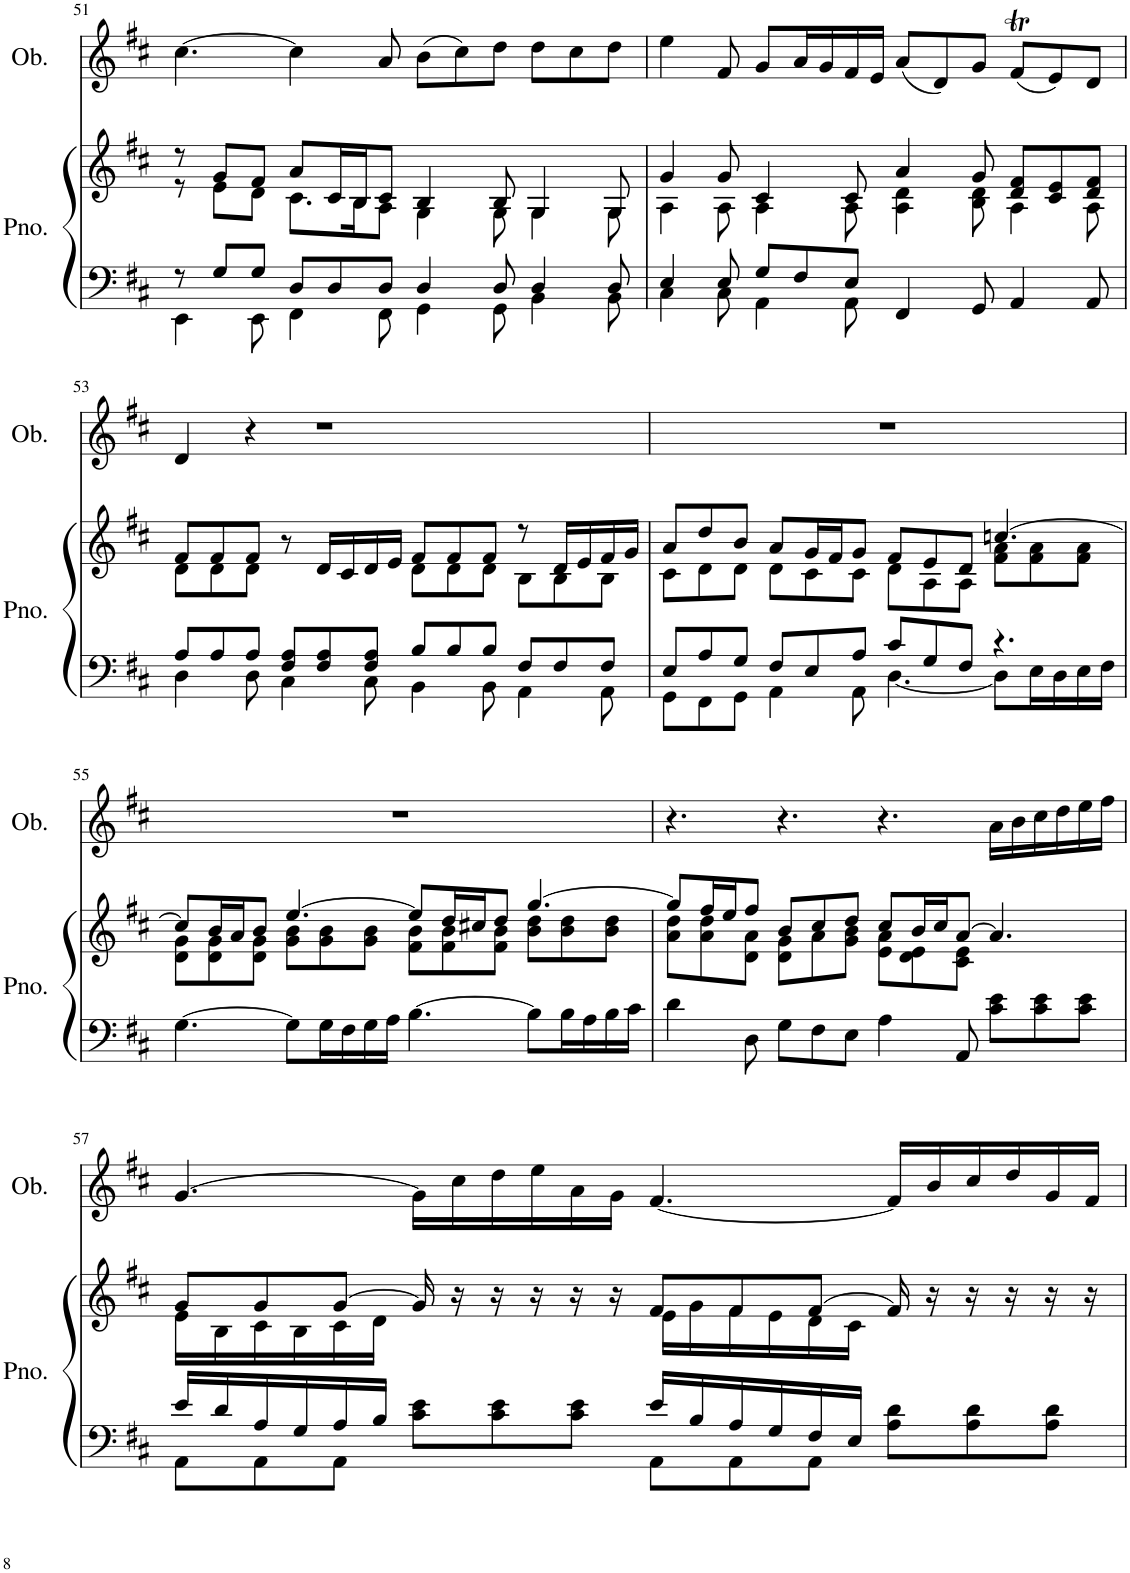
**kern	**kern	**kern
*part2	*part2	*part1
*staff3	*staff2	*staff1
*I"Piano	*	*I"Oboe
*I'Pno.	*	*I'Ob.
!!LO:PB:g=z
*clefF4	*clefG2	*clefG2
*k[f#c#]	*k[f#c#]	*k[f#c#]
*M12/8	*M12/8	*M12/8
=51	=51	=51
*^	*^	*
8r	4EE\	8r	8r	[4.cc#\
8G/L	.	8g/L	8e\L	.
8G/J	8EE\	8f#/J	8d\J	.
8D/L	4FF#\	8a/L	8.c#\L	4cc#\]
8D/	.	16c#/L	.	.
.	.	16B/J	16B\K	.
8D/J	8FF#\	8c#/J	8A\J	8a/
4D/	4GG\	4B/	4G\	(8b\L
.	.	.	.	8cc#\)
8D/	8GG\	8B/	8G\	8dd\J
4D/	4BB\	4G/	4G\	8dd\L
.	.	.	.	8cc#\
8D/	8BB\	8G/	8G\	8dd\J
=52	=52	=52	=52	=52
4E/	4C#\	4g/	4A\	4ee\
8E/	8C#\	8g/	8A\	8f#/
8G/L	4AA\	4c#/	4A\	8g/L
8F#/	.	.	.	16a/L
.	.	.	.	16g/
8E/J	8AA\	8c#/	8A\	16f#/
.	.	.	.	16e/JJ
4FF#/	2.ryy	4a/	4A\ 4d\	(8a/L
.	.	.	.	8d/)
8GG/	.	8g/	8B\ 8d\	8g/J
4AA/	.	8d/ 8f#/L	4A\	(8f#t/L
.	.	8c#/ 8e/	.	8e/)
8AA/	.	8d/ 8f#/J	8A\	8d/J
!!LO:LB:g=z
=53	=53	=53	=53	=53
8A/L	4D\	8f#/L	8d\L	4d/
8A/	.	8f#/	8d\	.
8A/J	8D\	8f#/J	8d\J	4r
8F#/ 8A/L	4C#\	8r	4.ryy	.
8F#/ 8A/	.	16d/LL	.	1r
.	.	16c#/	.	.
8F#/ 8A/J	8C#\	16d/	.	.
.	.	16e/JJ	.	.
8B/L	4BB\	8f#/L	8d\L	.
8B/	.	8f#/	8d\	.
8B/J	8BB\	8f#/J	8d\J	.
8F#/L	4AA\	8r	8B\L	.
8F#/	.	16d/LL	8B\	.
.	.	16e/	.	.
8F#/J	8AA\	16f#/	8B\J	.
.	.	16g/JJ	.	.
=54	=54	=54	=54	=54
8E/L	8GG\L	8a/L	8c#\L	1.r
8A/	8FF#\	8dd/	8d\	.
8G/J	8GG\J	8b/J	8d\J	.
8F#/L	4AA\	8a/L	8d\L	.
8E/	.	16g/L	8c#\	.
.	.	16f#/J	.	.
8A/J	8AA\	8g/J	8c#\J	.
8c#/L	[4.D\	8f#/L	8d\L	.
8G/	.	8e/	8A\	.
8F#/J	.	8d/J	8A\J	.
4.r	8D\L]	[4.ccn/	8f#\ 8a\L	.
.	16E\L	.	8f#\ 8a\	.
.	16D\	.	.	.
.	16E\	.	8f#\ 8a\J	.
.	16F#\JJ	.	.	.
*v	*v	*	*	*
!!LO:LB:g=z
=55	=55	=55	=55
[4.G\	8cc/L]	8d\ 8g\L	1.r
.	16b/L	8d\ 8g\	.
.	16a/J	.	.
.	8b/J	8d\ 8g\J	.
8G\L]	[4.ee/	8g\ 8b\L	.
16G\L	.	8g\ 8b\	.
16F#\	.	.	.
16G\	.	8g\ 8b\J	.
16A\JJ	.	.	.
[4.B\	8ee/L]	8f#\ 8b\L	.
.	16dd/L	8f#\ 8b\	.
.	16cc#X/J	.	.
.	8dd/J	8f#\ 8b\J	.
8B\L]	[4.gg/	8b\ 8dd\L	.
16B\L	.	8b\ 8dd\	.
16A\	.	.	.
16B\	.	8b\ 8dd\J	.
16c#\JJ	.	.	.
=56	=56	=56	=56
4d\	8gg/L]	8a\ 8dd\L	4.r
.	16ff#/L	8a\ 8dd\	.
.	16ee/J	.	.
8D\	8ff#/J	8d\ 8a\J	.
8G\L	8b/L	8d\ 8g\L	4.r
8F#\	8cc#/	8a\	.
8E\J	8dd/J	8g\ 8b\J	.
4A\	8cc#/L	8e\ 8a\L	4.r
.	16b/L	8d\ 8e\	.
.	16cc#/J	.	.
8AA/	[8a/J	8c#\ 8e\J	.
8c#\ 8e\L	4.a/]	4.ryy	16a\LL
.	.	.	16b\
8c#\ 8e\	.	.	16cc#\
.	.	.	16dd\
8c#\ 8e\J	.	.	16ee\
.	.	.	16ff#\JJ
!!LO:LB:g=z
=57	=57	=57	=57
*^	*	*	*
16e/LL	8AA\L	8g/L	16e\LL	[4.g/
16d/	.	.	16B\	.
16A/	8AA\	8g/	16c#\	.
16G/	.	.	16B\	.
16A/	8AA\J	[8g/J	16c#\	.
16B/JJ	.	.	16d\JJ	.
8c#\ 8e\L	4.ryy	16g/]	4.ryy	16g\LL]
.	.	16r	.	16cc#\
8c#\ 8e\	.	16r	.	16dd\
.	.	16r	.	16ee\
8c#\ 8e\J	.	16r	.	16a\
.	.	16r	.	16g\JJ
16e/LL	8AA\L	8f#/L	16e\LL	[4.f#/
16B/	.	.	16g\	.
16A/	8AA\	8f#/	16f#\	.
16G/	.	.	16e\	.
16F#/	8AA\J	[8f#/J	16d\	.
16E/JJ	.	.	16c#\JJ	.
8A\ 8d\L	4.ryy	16f#/]	4.ryy	16f#/LL]
.	.	16r	.	16b/
8A\ 8d\	.	16r	.	16cc#/
.	.	16r	.	16dd/
8A\ 8d\J	.	16r	.	16g/
.	.	16r	.	16f#/JJ
*v	*v	*	*	*
*	*v	*v	*
=	=	=
*-	*-	*-
